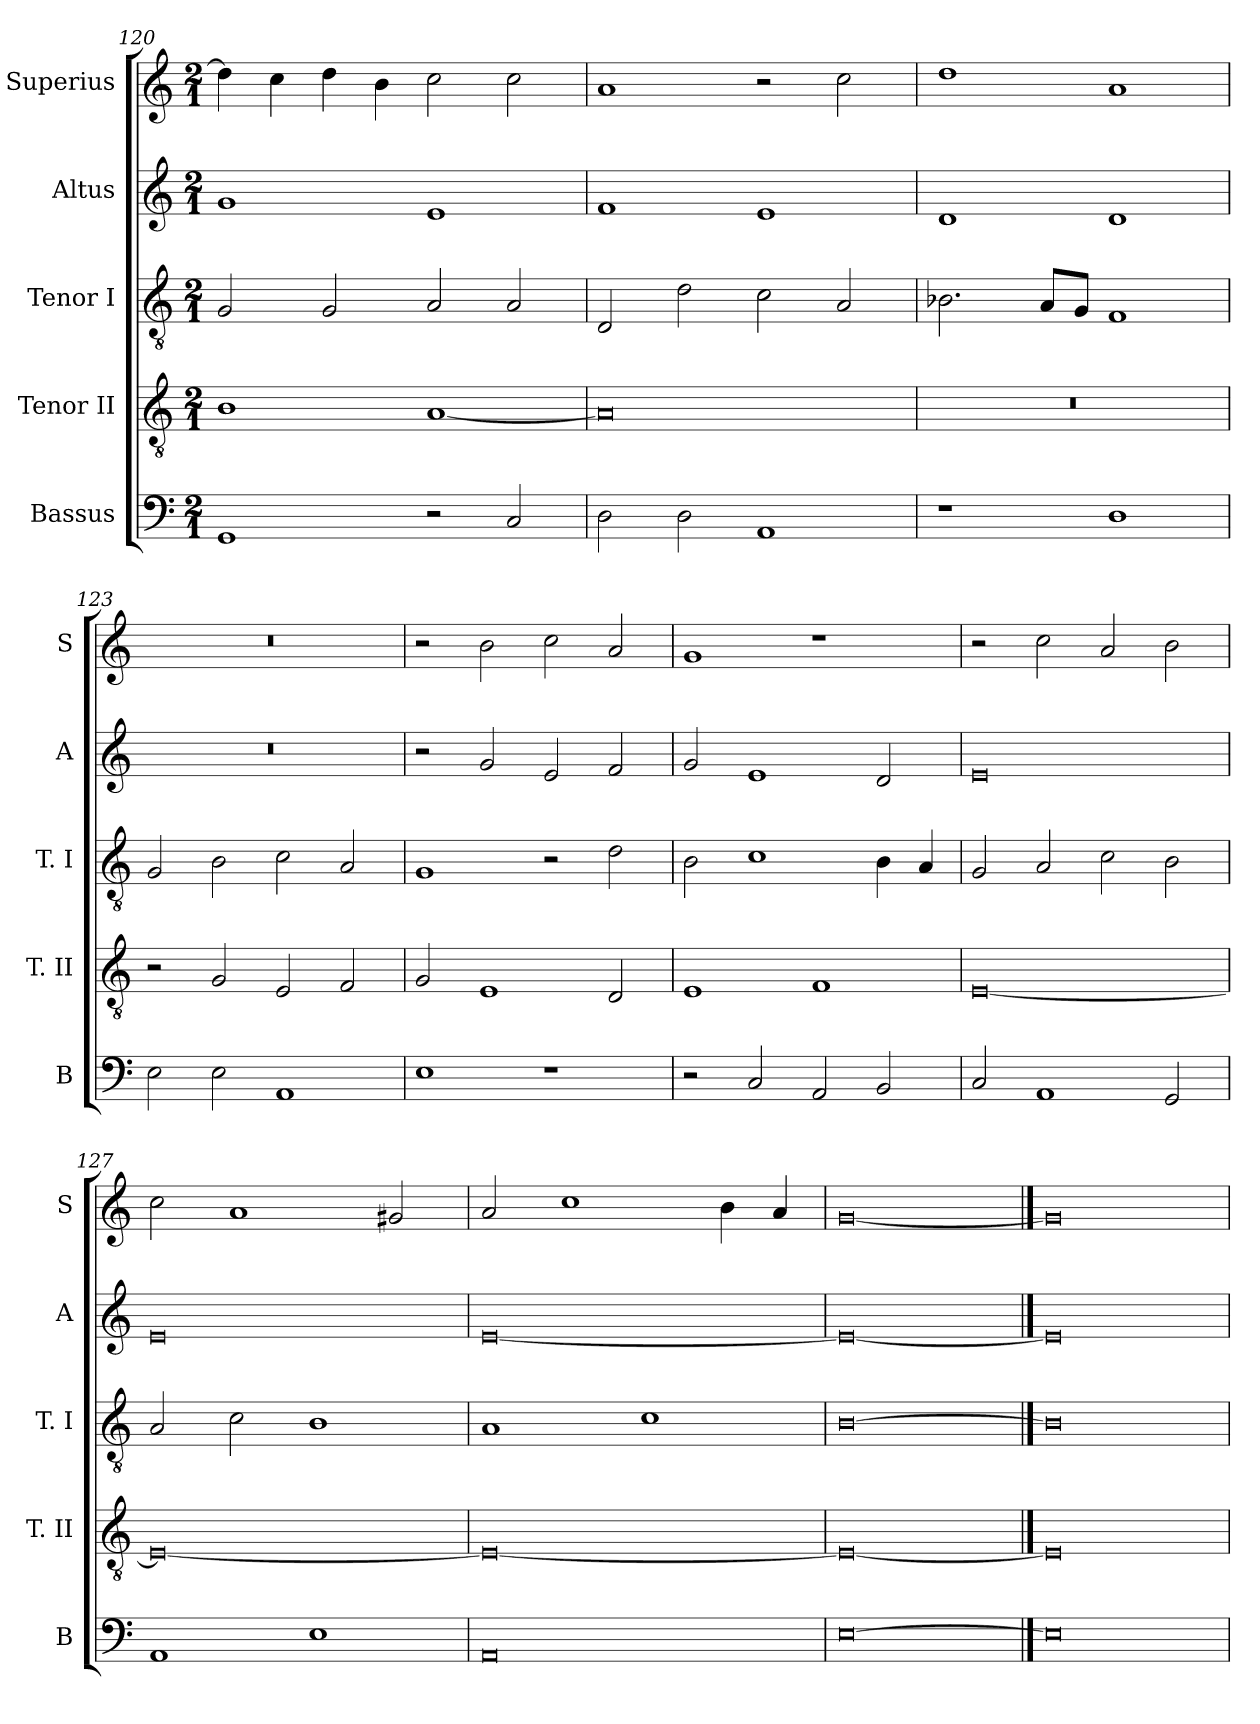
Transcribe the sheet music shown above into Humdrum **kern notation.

**kern	**kern	**kern	**kern	**kern
*part5	*part4	*part3	*part2	*part1
*staff5	*staff4	*staff3	*staff2	*staff1
*I"Bassus	*I"Tenor II	*I"Tenor I	*I"Altus	*I"Superius
*I'B	*I'T. II	*I'T. I	*I'A	*I'S
*clefF4	*clefGv2	*clefGv2	*clefG2	*clefG2
*k[]	*k[]	*k[]	*k[]	*k[]
*C:	*C:	*C:	*C:	*C:
*M2/1	*M2/1	*M2/1	*M2/1	*M2/1
=120	=120	=120	=120	=120
1GG	1B	2G	1g	4dd]
.	.	.	.	4cc
.	.	2G	.	4dd
.	.	.	.	4b
2r	[1A	2A	1e	2cc
2C	.	2A	.	2cc
=121	=121	=121	=121	=121
2D	0A]	2D	1f	1a
2D	.	2d	.	.
1AA	.	2c	1e	2r
.	.	2A	.	2cc
=122	=122	=122	=122	=122
1r	0r	2.B-X	1d	1dd
.	.	8AL	.	.
.	.	8GJ	.	.
1D	.	1F	1d	1a
=123	=123	=123	=123	=123
2E	2r	2G	0r	0r
2E	2G	2B	.	.
1AA	2E	2c	.	.
.	2F	2A	.	.
=124	=124	=124	=124	=124
1E	2G	1G	2r	2r
.	1E	.	2g	2b
1r	.	2r	2e	2cc
.	2D	2d	2f	2a
=125	=125	=125	=125	=125
2r	1E	2B	2g	1g
2C	.	1c	1e	.
2AA	1F	.	.	1r
2BB	.	4B	2d	.
.	.	4A	.	.
=126	=126	=126	=126	=126
2C	[0E	2G	0e	2r
1AA	.	2A	.	2cc
.	.	2c	.	2a
2GG	.	2B	.	2b
=127	=127	=127	=127	=127
1AA	0E_	2A	0e	2cc
.	.	2c	.	1a
1E	.	1B	.	.
.	.	.	.	2g#X
=128	=128	=128	=128	=128
0AA	0E_	1A	[0e	2a
.	.	.	.	1cc
.	.	1c	.	.
.	.	.	.	4b
.	.	.	.	4a
=129	=129	=129	=129	=129
[0E	0E_	[0B	0e_	[0g
==130	==130	==130	==130	==130
0E]	0E]	0B]	0e]	0g]
=	=	=	=	=
*-	*-	*-	*-	*-
